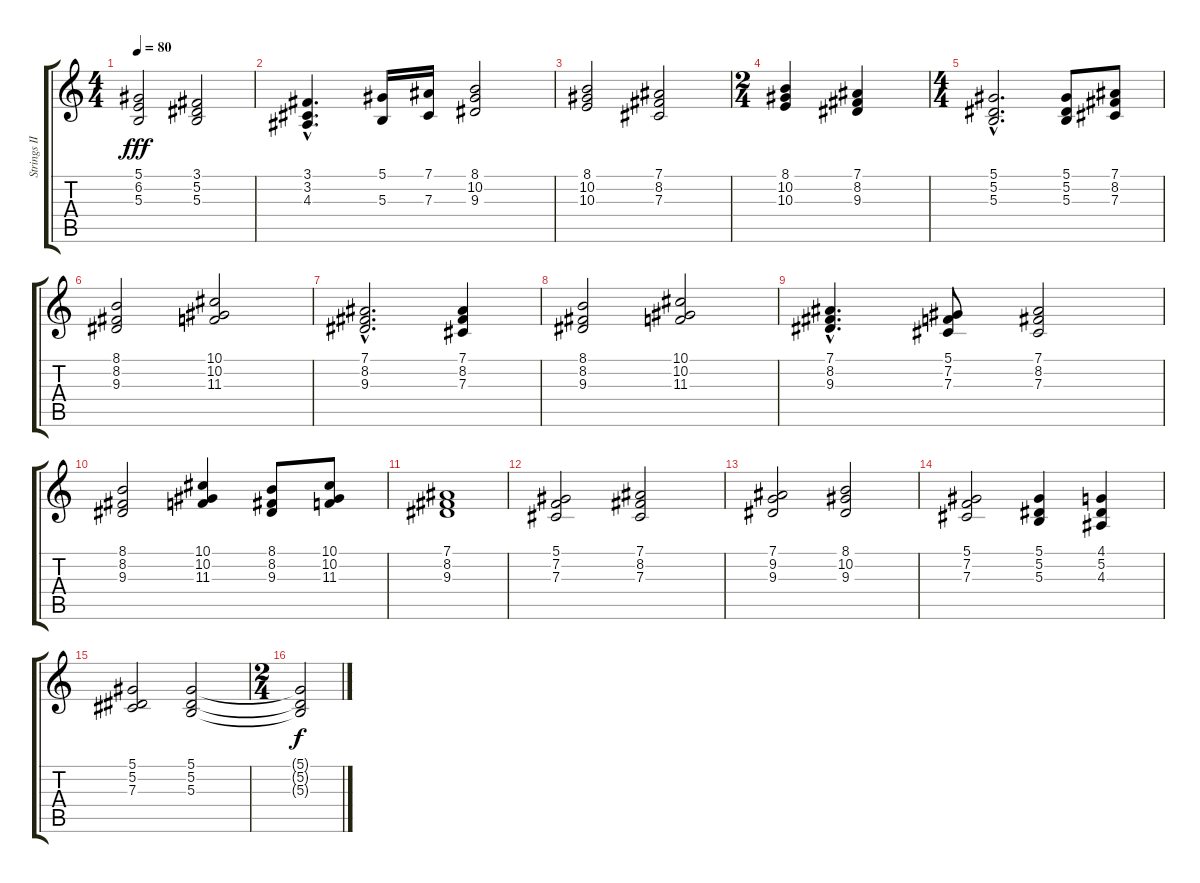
\track ("Strings II" "Strings II") {instrument synthstrings2}
\staff {score tabs}
\tuning (Eb4 Bb3 Gb3 Db3 Ab2 Eb2) {hide}
\ts (4 4)
\tempo 80
\clef g2
\ks c
(5.1 6.2 5.3).2{dy fff} (3.1 5.2 5.3).2 |
(3.1{hac} 3.2{hac} 4.3{hac}).4{d} (5.1 5.3).16 (7.1 7.3).16 (8.1 10.2 9.3).2 |
(8.1 10.2 10.3).2 (7.1 8.2 7.3).2 |
\ts (2 4)
(8.1 10.2 10.3).4 (7.1 8.2 9.3).4 |
\ts (4 4)
(5.1{hac} 5.2{hac} 5.3{hac}).2{d} (5.1 5.2 5.3).8 (7.1 8.2 7.3).8 |
(8.1 8.2 9.3).2 (10.1 10.2 11.3).2 |
(7.1{hac} 8.2{hac} 9.3{hac}).2{d} (7.1 8.2 7.3).4 |
(8.1 8.2 9.3).2 (10.1 10.2 11.3).2 |
(7.1{hac} 8.2{hac} 9.3{hac}).4{d} (5.1 7.2 7.3).8 (7.1 8.2 7.3).2 |
(8.1 8.2 9.3).2 (10.1 10.2 11.3).4 (8.1 8.2 9.3).8 (10.1 10.2 11.3).8 |
(7.1 8.2 9.3).1 |
(5.1 7.2 7.3).2 (7.1 8.2 7.3).2 |
(7.1 9.2 9.3).2 (8.1 10.2 9.3).2 |
(5.1 7.2 7.3).2 (5.1 5.2 5.3).4 (4.1 5.2 4.3).4 |
(5.1 5.2 7.3).2 (5.1 5.2 5.3).2 |
\ts (2 4)
(5.1{t} 5.2{t} 5.3{t}).2{dy f}
